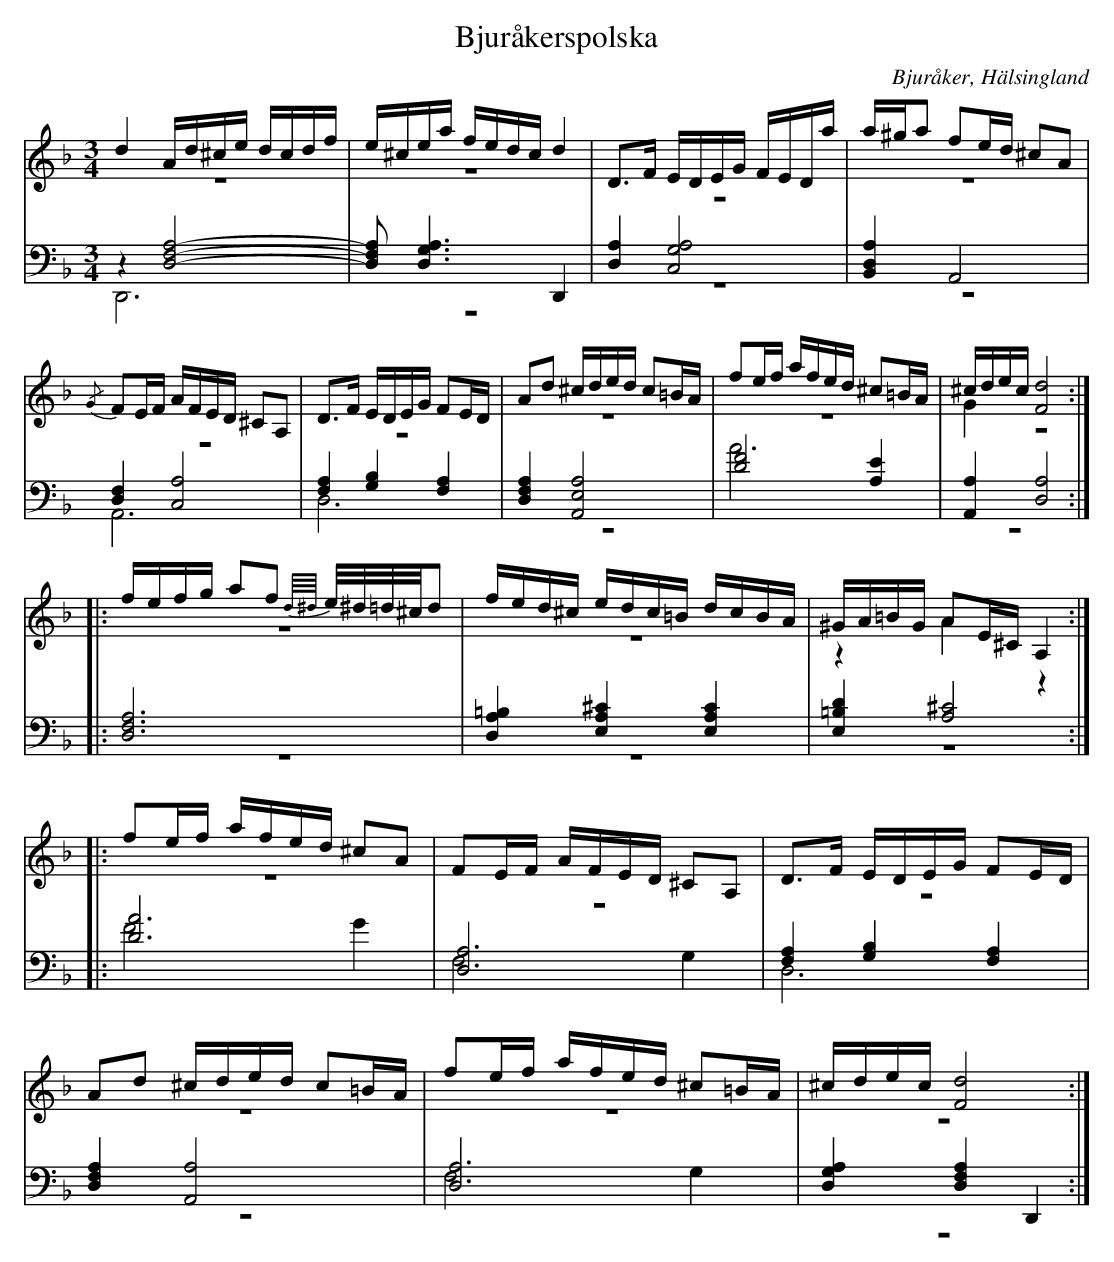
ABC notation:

X:1
T: Bjuråkerspolska
O: Bjuråker, Hälsingland
M: 3/4
L: 1/16
K: Dm
V:1
V:2 merge
V:3
V:4 merge
V:1
d4 Ad^ce dcdf |e^cea fedc d4|D2>F2 EDEG FEDa|a^ga2 f2ed ^c2A2|
{/G}F2EF AFED ^C2A,2|D2>F2 EDEG F2ED|A2d2 ^cded c2=BA|f2ef afed ^c2=BA|^cdec [F8d8]:|
|:fefg a2f2 {d//^d//}e/^d/=d/^c/d2 |fed^c edc=B dcBA|^GA=BG A2E^C A,4:|
|:f2ef afed ^c2A2|F2EF AFED ^C2A,2|D2>F2 EDEG F2ED|
A2d2 ^cded c2=BA|f2ef afed ^c2=BA|^cdec [F8d8]:|
V:2
z12|z12|z12|z12|
z12|z12|z12|z12|G4 z8:|
|:z12|z12|z4 A4 z4:|
|:z12|z12|z12|
z12|z12|z12:|
V:3 clef=bass
z4 [D,8F,8 A,8]-|[D,2F,2 A,2] [D,6G,6A,6] D,,4|[D,4A,4] [C,8G,8A,8]|[B,,4D,4A,4] A,,8|
[D,4F,4] [C,8A,8]|[F,4A,4] [G,4B,4] [F,4A,4]|[D,4F,4A,4] [A,,8E,8A,8]|[D8F8] [A,4E4]|[A,,4A,4] [D,8A,8]:|
|:[D,12F,12A,12]|[D,4A,4=B,4] [E,4A,4^C4] [E,4A,4C4]|[E,4=B,4D4] [A,8^C8]:|
|:[D12A12]|[D,12A,12]|[F,4A,4] [G,4B,4] [F,4A,4]|
[D,4F,4A,4] [A,,8A,8]|[D,12A,12]|[D,4G,4A,4] [D,4F,4A,4] D,,4:|
V:4 clef=bass
D,,12|z12|z12|z12|
A,,12|D,12|z12|A12|z12:|
|:z12|z12|z12:|
|:F8 G4|F,8 G,4|D,12|
z12|F,8 G,4|z12:|
